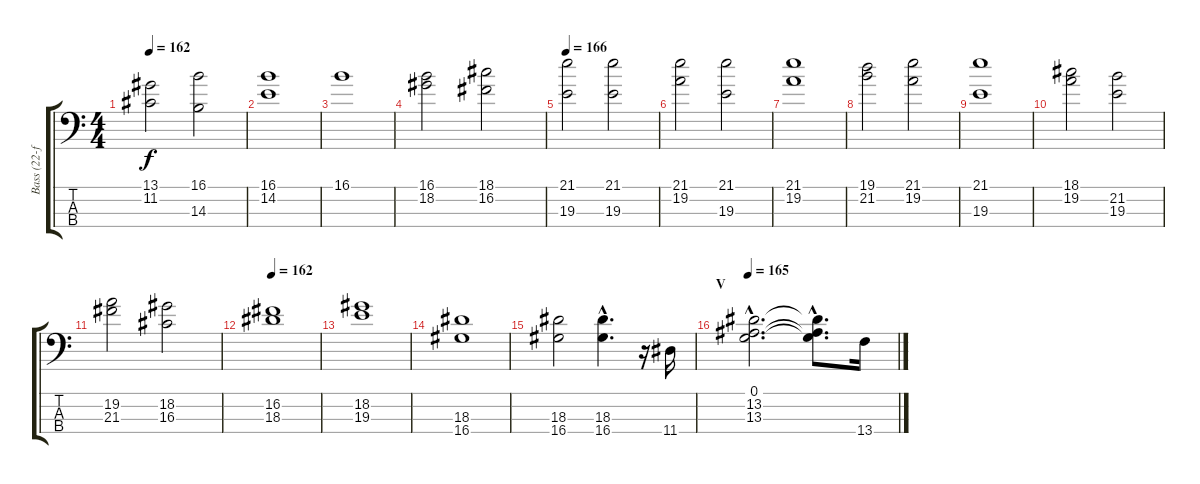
\track ("Bass (22-fret)" "Bass (22-f") {instrument electricbassfinger}
\staff {score tabs}
\tuning (G2 D2 A1 E1) {hide}
\ts (4 4)
\tempo 162
\clef f4
\ks c
(13.1 11.2).2{dy f} (16.1 14.3).2 |
(16.1 14.2).1 |
16.1.1 |
(16.1 18.2).2 (18.1 16.2).2 |
\tempo 166
(21.1 19.3).2 (21.1 19.3).2 |
(21.1 19.2).2 (21.1 19.3).2 |
(21.1 19.2).1 |
(19.1 21.2).2 (21.1 19.2).2 |
(21.1 19.3).1 |
(18.1 19.2).2 (21.2 19.3).2 |
(19.2 21.3).2 (18.2 16.3).2 |
\tempo 162
(16.2 18.3).1 |
(18.2 19.3).1 |
(18.3 16.4).1 |
(18.3 16.4).2 (18.3{hac} 16.4{hac}).4{d} r.16 11.4.16 |
\section ("" "V")
\tempo 165
(0.1{hac} 13.2{hac} 13.3{hac}).2{d} (0.1{hac t} 13.2{hac t} 13.3{hac t}).8{d} 13.4.16
